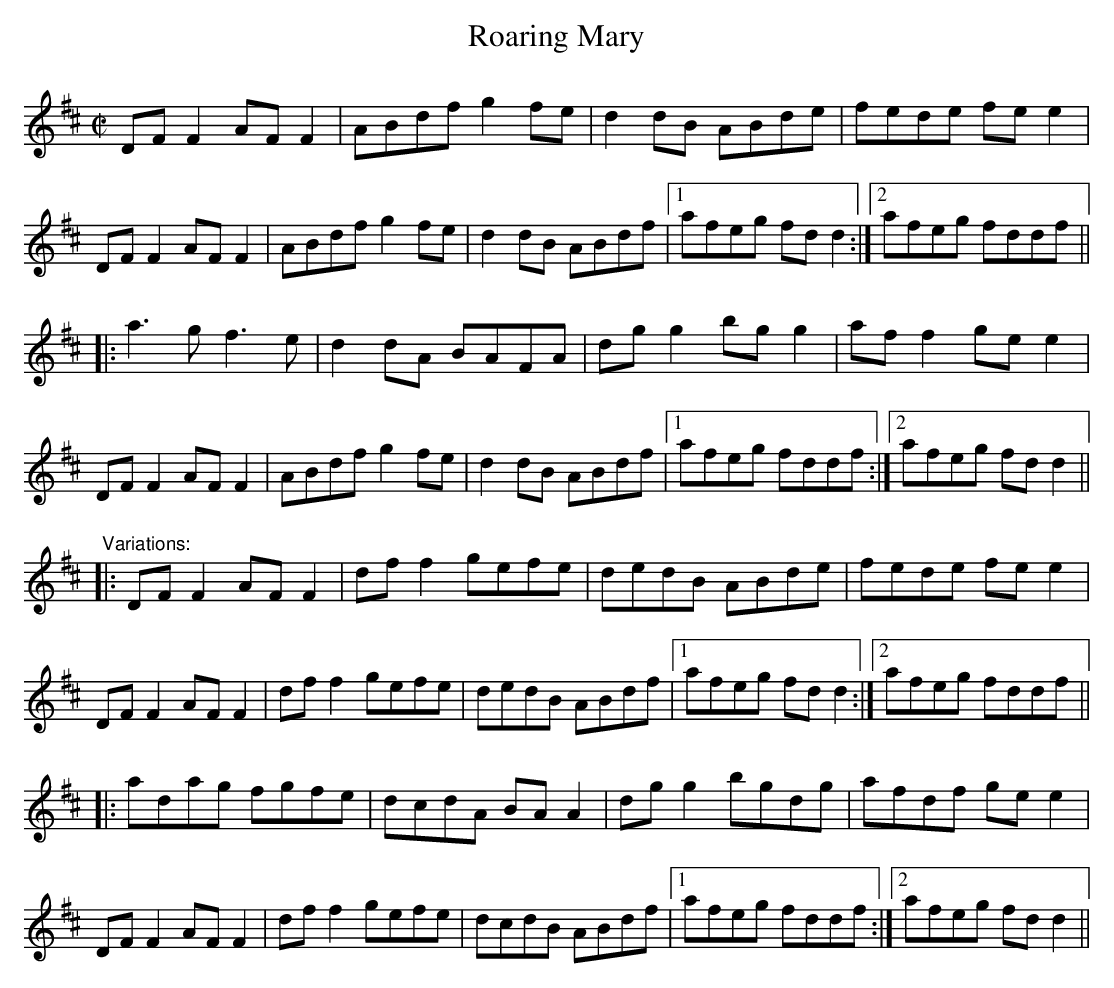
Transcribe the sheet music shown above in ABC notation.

X:1
T:Roaring Mary
M:C|
K:D
DFF2 AFF2|ABdf g2fe|d2dB ABde|fede fee2|
DFF2 AFF2|ABdf g2fe|d2dB ABdf|1 afeg fdd2:|2 afeg fddf||
|:a3g f3e|d2dA BAFA|dgg2 bgg2|aff2 gee2|
DFF2 AFF2|ABdf g2fe|d2dB ABdf|1 afeg fddf:|2 afeg fdd2||
"Variations:"
|:DFF2 AFF2|dff2 gefe|dedB ABde|fede fee2|
DFF2 AFF2|dff2 gefe|dedB ABdf|1 afeg fdd2:|2 afeg fddf||
|:adag fgfe|dcdA BAA2|dgg2 bgdg|afdf gee2|
DFF2 AFF2|dff2 gefe|dcdB ABdf|1 afeg fddf:|2 afeg fdd2||
